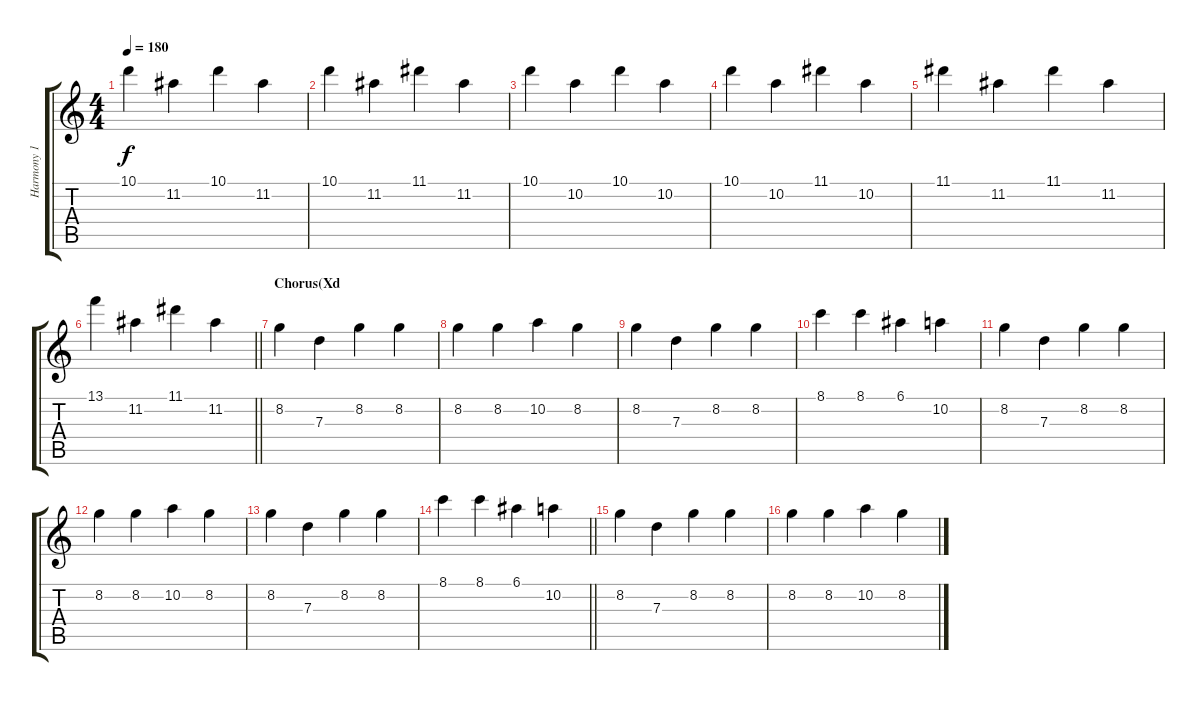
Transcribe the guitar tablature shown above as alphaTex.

\track ("Harmony 1" "Harmony 1") {instrument distortionguitar}
\staff {score tabs}
\tuning (E4 B3 G3 D3 A2 D2) {hide}
\ts (4 4)
\tempo 180
\clef g2
\ks c
10.1.4{dy f} 11.2.4 10.1.4 11.2.4 |
10.1.4 11.2.4 11.1.4 11.2.4 |
10.1.4 10.2.4 10.1.4 10.2.4 |
10.1.4 10.2.4 11.1.4 10.2.4 |
11.1.4 11.2.4 11.1.4 11.2.4 |
\barLineRight lightlight
13.1.4 11.2.4 11.1.4 11.2.4 |
\section ("" "Chorus(Xd")
8.2.4 7.3.4 8.2.4 8.2.4 |
8.2.4 8.2.4 10.2.4 8.2.4 |
8.2.4 7.3.4 8.2.4 8.2.4 |
8.1.4 8.1.4 6.1.4 10.2.4 |
8.2.4 7.3.4 8.2.4 8.2.4 |
8.2.4 8.2.4 10.2.4 8.2.4 |
8.2.4 7.3.4 8.2.4 8.2.4 |
\barLineRight lightlight
8.1.4 8.1.4 6.1.4 10.2.4 |
8.2.4 7.3.4 8.2.4 8.2.4 |
8.2.4 8.2.4 10.2.4 8.2.4
